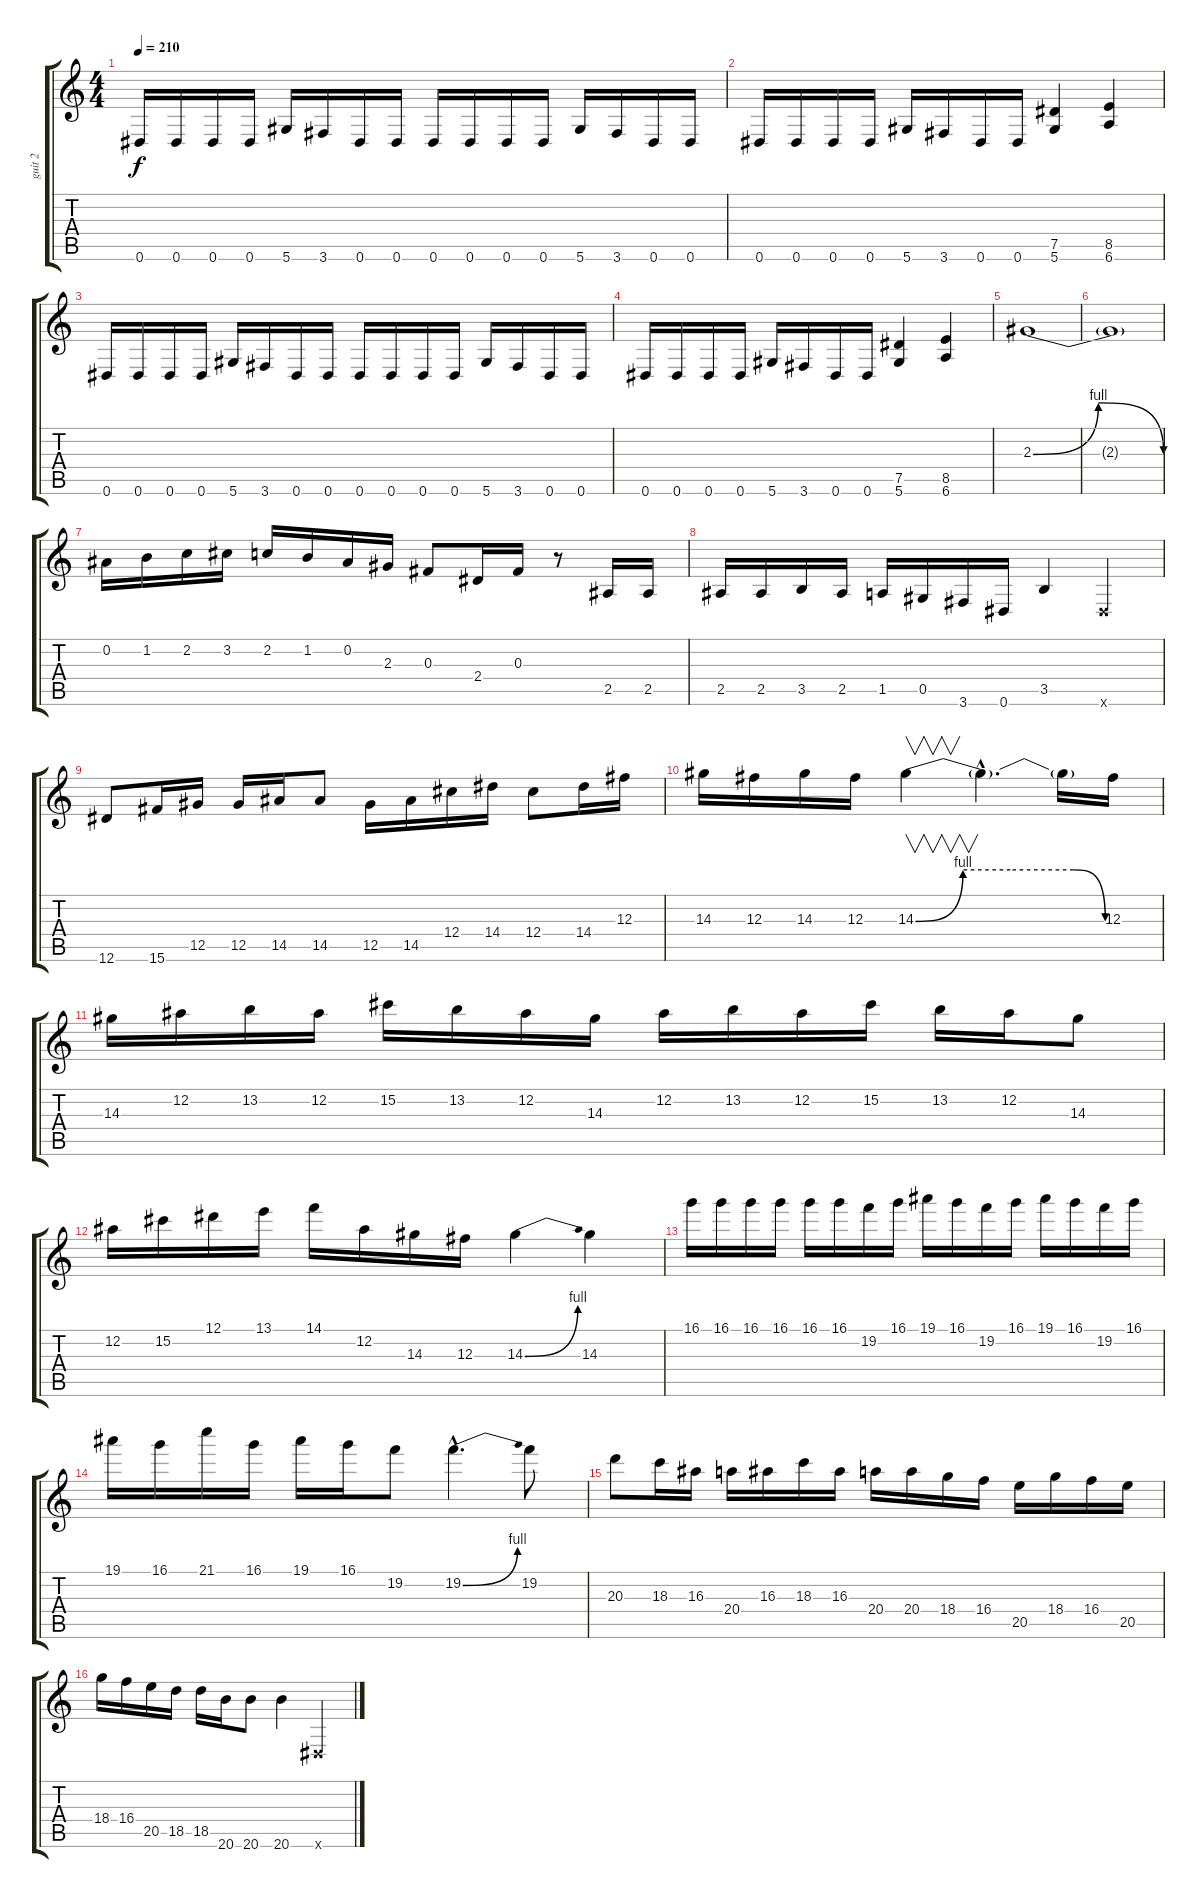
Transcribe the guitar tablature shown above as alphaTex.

\track ("guit 2" "guit 2") {instrument distortionguitar}
\staff {score tabs}
\tuning (Eb4 Bb3 Gb3 Db3 Ab2 Eb2) {hide}
\ts (4 4)
\tempo 210
\clef g2
\ks c
0.6.16{dy f} 0.6.16 0.6.16 0.6.16 5.6.16 3.6.16 0.6.16 0.6.16 0.6.16 0.6.16 0.6.16 0.6.16 5.6.16 3.6.16 0.6.16 0.6.16 |
0.6.16 0.6.16 0.6.16 0.6.16 5.6.16 3.6.16 0.6.16 0.6.16 (7.5 5.6).4 (8.5 6.6).4 |
0.6.16 0.6.16 0.6.16 0.6.16 5.6.16 3.6.16 0.6.16 0.6.16 0.6.16 0.6.16 0.6.16 0.6.16 5.6.16 3.6.16 0.6.16 0.6.16 |
0.6.16 0.6.16 0.6.16 0.6.16 5.6.16 3.6.16 0.6.16 0.6.16 (7.5 5.6).4 (8.5 6.6).4 |
2.3{be (bendrelease 0 0 30 4 45 4 60 0)}.1{volume 16} |
2.3{t}.1 |
0.2.16 1.2.16 2.2.16 3.2.16 2.2.16 1.2.16 0.2.16 2.3.16 0.3.8 2.4.16 0.3.16 r.8 2.5.16 2.5.16 |
2.5.16 2.5.16 3.5.16 2.5.16 1.5.16 0.5.16 3.6.16 0.6.16 3.5.4 0.6{x}.4 |
12.6.8 15.6.16 12.5.16 12.5.16 14.5.16 14.5.8 12.5.16 14.5.16 12.4.16 14.4.16 12.4.8 14.4.16 12.3.16 |
14.3.16 12.3.16 14.3.16 12.3.16 14.3{be (custom 0 0 15 4 30 4 50 4 60 0)}.4{v} 14.3{hac t}.4{d} 14.3{t}.16 12.3.16 |
14.3.16 12.2.16 13.2.16 12.2.16 15.2.16 13.2.16 12.2.16 14.3.16 12.2.16 13.2.16 12.2.16 15.2.16 13.2.16 12.2.16 14.3.8 |
12.2.16 15.2.16 12.1.16 13.1.16 14.1.16 12.2.16 14.3.16 12.3.16 14.3{be (bend 0 0 60 4)}.4 14.3.4 |
16.1.16 16.1.16 16.1.16 16.1.16 16.1.16 16.1.16 19.2.16 16.1.16 19.1.16 16.1.16 19.2.16 16.1.16 19.1.16 16.1.16 19.2.16 16.1.16 |
19.1.16 16.1.16 21.1.16 16.1.16 19.1.16 16.1.16 19.2.8 19.2{be (bend 0 0 60 4) hac}.4{d} 19.2.8 |
20.3.8 18.3.16 16.3.16 20.4.16 16.3.16 18.3.16 16.3.16 20.4.16 20.4.16 18.4.16 16.4.16 20.5.16 18.4.16 16.4.16 20.5.16 |
18.4.16 16.4.16 20.5.16 18.5.16 18.5.16 20.6.16 20.6.8 20.6.4 0.6{x}.4
